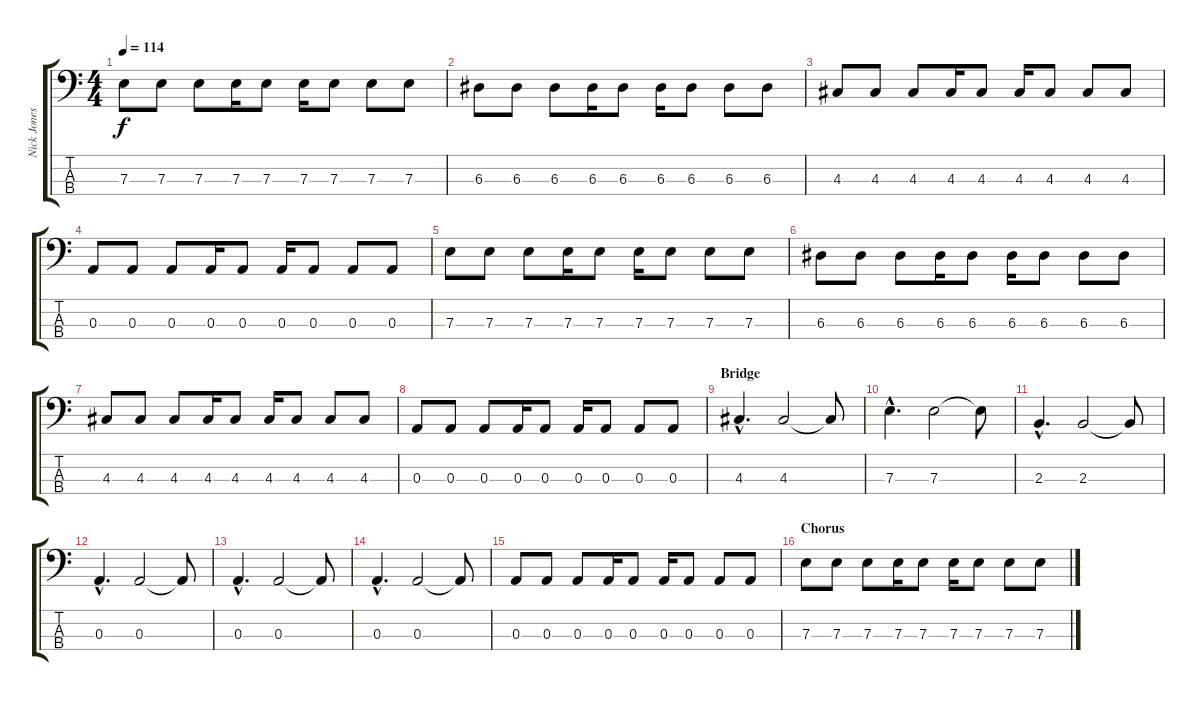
\track ("Nick Jones" "Nick Jones") {instrument electricbassfinger}
\staff {score tabs}
\tuning (G2 D2 A1 E1) {hide}
\ts (4 4)
\tempo 114
\clef f4
\ks c
7.3.8{dy f} 7.3.8 7.3.8 7.3.16 7.3.8 7.3.16 7.3.8 7.3.8 7.3.8 |
6.3.8 6.3.8 6.3.8 6.3.16 6.3.8 6.3.16 6.3.8 6.3.8 6.3.8 |
4.3.8 4.3.8 4.3.8 4.3.16 4.3.8 4.3.16 4.3.8 4.3.8 4.3.8 |
0.3.8 0.3.8 0.3.8 0.3.16 0.3.8 0.3.16 0.3.8 0.3.8 0.3.8 |
7.3.8 7.3.8 7.3.8 7.3.16 7.3.8 7.3.16 7.3.8 7.3.8 7.3.8 |
6.3.8 6.3.8 6.3.8 6.3.16 6.3.8 6.3.16 6.3.8 6.3.8 6.3.8 |
4.3.8 4.3.8 4.3.8 4.3.16 4.3.8 4.3.16 4.3.8 4.3.8 4.3.8 |
0.3.8 0.3.8 0.3.8 0.3.16 0.3.8 0.3.16 0.3.8 0.3.8 0.3.8 |
\section ("" "Bridge")
4.3{hac}.4{d} 4.3.2 4.3{t}.8 |
7.3{hac}.4{d} 7.3.2 7.3{t}.8 |
2.3{hac}.4{d} 2.3.2 2.3{t}.8 |
0.3{hac}.4{d} 0.3.2 0.3{t}.8 |
0.3{hac}.4{d} 0.3.2 0.3{t}.8 |
0.3{hac}.4{d} 0.3.2 0.3{t}.8 |
0.3.8 0.3.8 0.3.8{volume 15} 0.3.16 0.3.8 0.3.16 0.3.8 0.3.8 0.3.8 |
\section ("" "Chorus")
7.3.8 7.3.8 7.3.8 7.3.16 7.3.8 7.3.16 7.3.8 7.3.8 7.3.8
